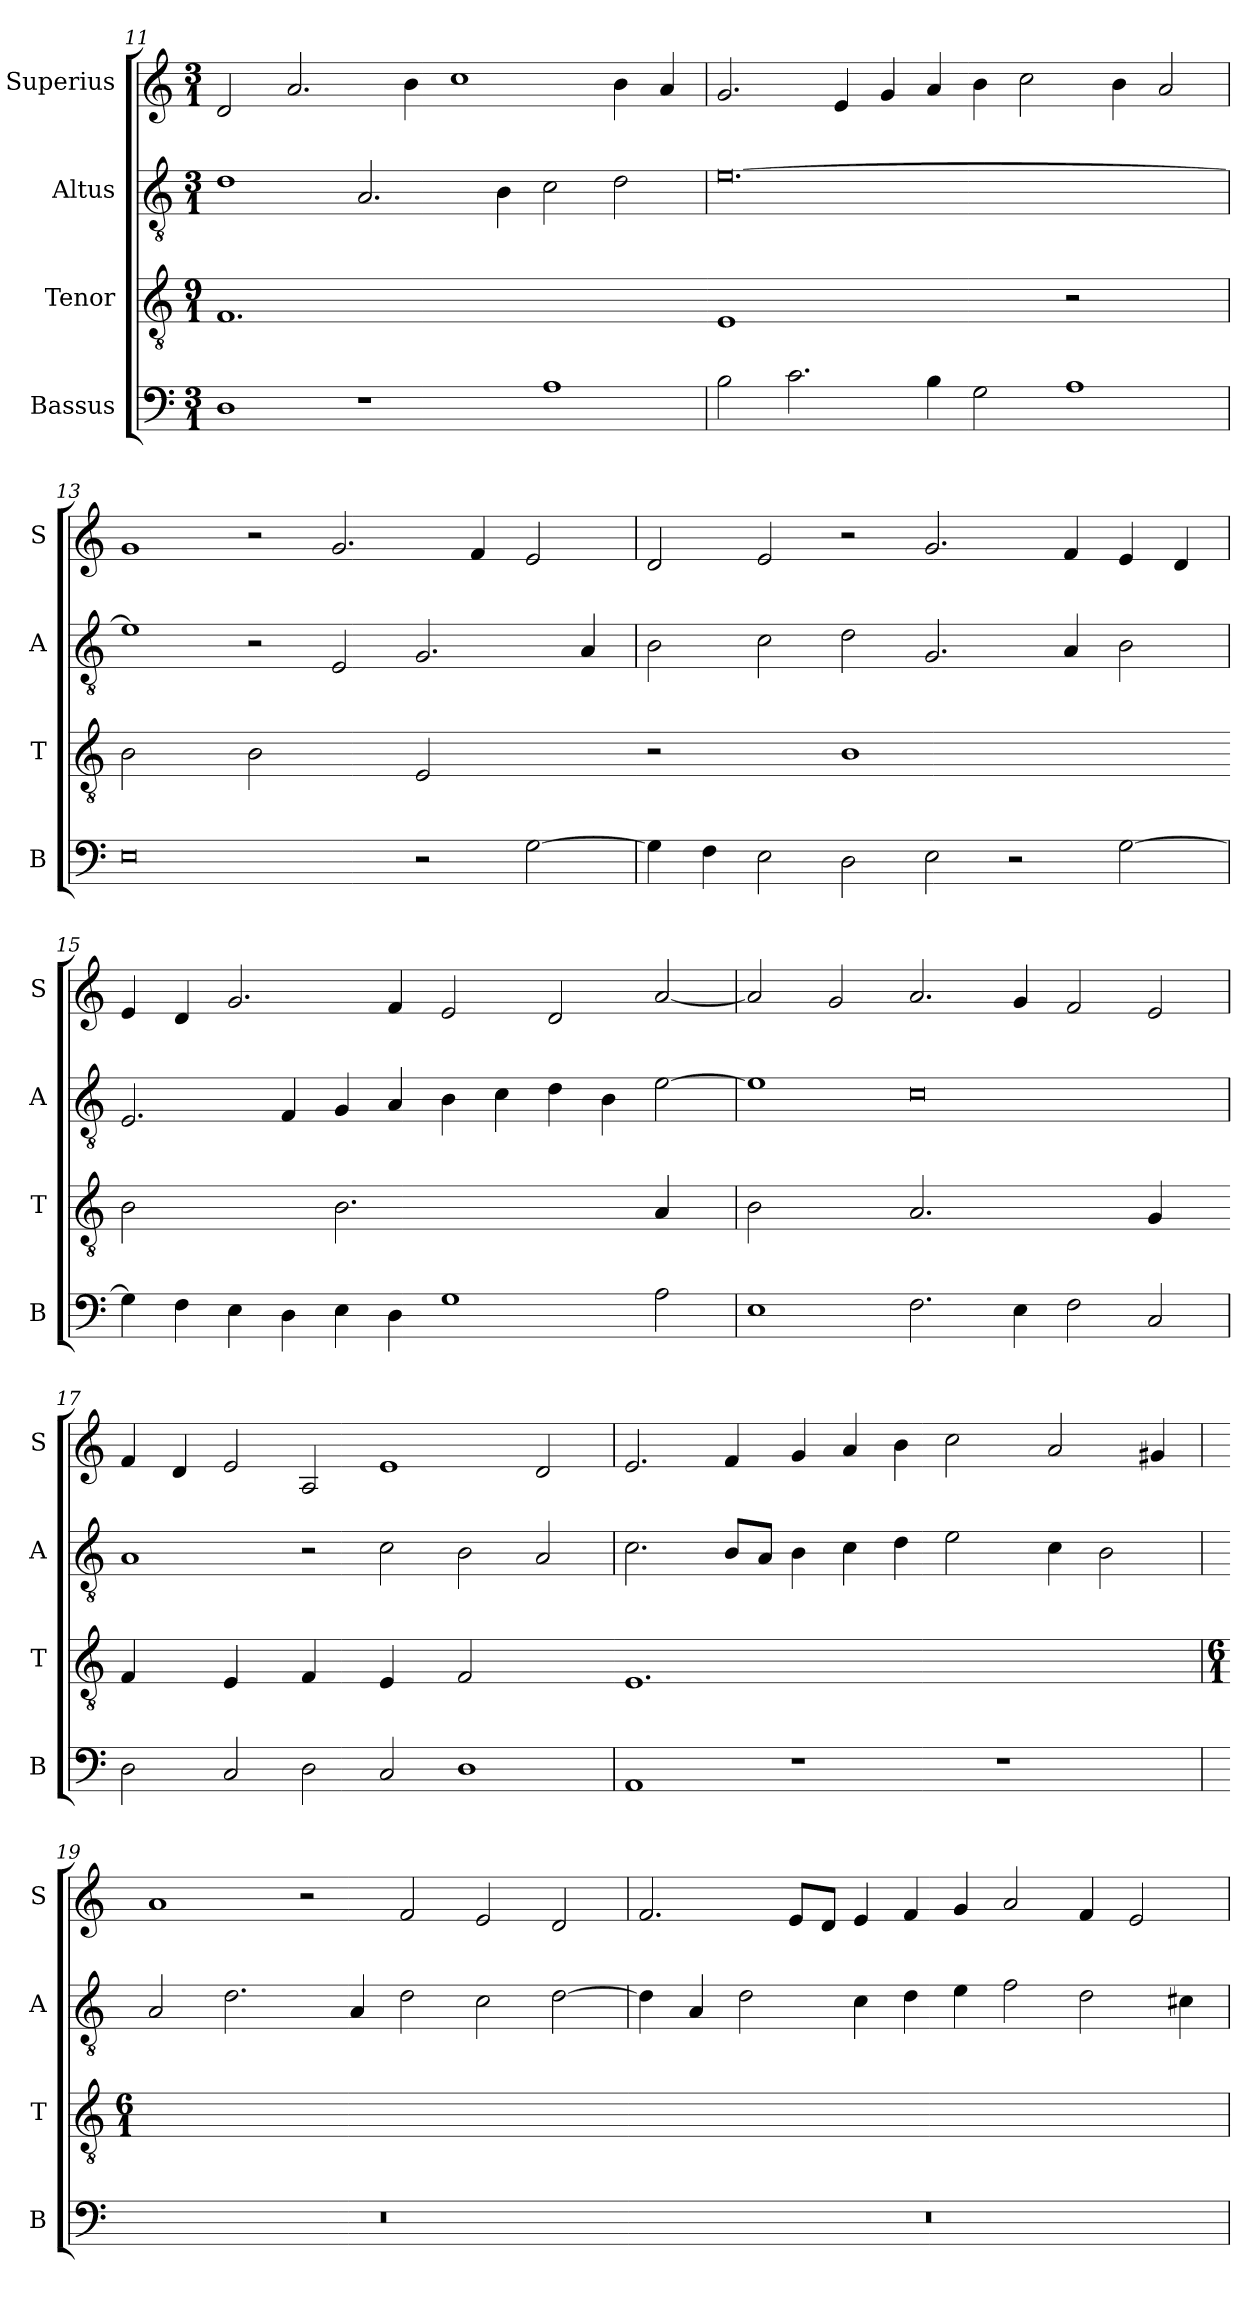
**kern	**kern	**kern	**kern
*part4	*part3	*part2	*part1
*staff4	*staff3	*staff2	*staff1
*I"Bassus	*I"Tenor	*I"Altus	*I"Superius
*I'B	*I'T	*I'A	*I'S
*clefF4	*clefGv2	*clefGv2	*clefG2
*k[]	*k[]	*k[]	*k[]
*M3/1	*M9/1	*M3/1	*M3/1
=11	=11	=11	=11
!	!LO:N:vis=1.	!	!
1D	0.F	1d	2d/
.	.	.	2.a/
1r	.	2.A/	.
.	.	.	4b\
.	.	.	1cc
.	.	4B\	.
1A	.	2c\	.
.	.	2d\	4b\
.	.	.	4a/
=12	=12-	=12	=12
!	!LO:N:vis=1	!	!
2B\	0E	[0.e	2.g/
2.c\	.	.	.
.	.	.	4e/
.	.	.	4g/
4B\	.	.	4a/
2G\	.	.	4b\
.	.	.	2cc\
!	!LO:N:vis=2	!	!
1A	1r	.	.
.	.	.	4b\
.	.	.	2a/
=13	=13	=13	=13
!	!LO:N:vis=2	!	!
0E	1B	1e]	1g
!	!LO:N:vis=2	!	!
.	1B	2r	2r
.	.	2E/	2.g/
!	!LO:N:vis=2	!	!
2r	1E	2.G/	.
.	.	.	4f/
[2G\	.	.	2e/
.	.	4A/	.
=14	=14-	=14	=14
!	!LO:N:vis=2	!	!
4G\]	1r	2B\	2d/
4F\	.	.	.
2E\	.	2c\	2e/
!	!LO:N:vis=1	!	!
2D\	0B	2d\	2r
2E\	.	2.G/	2.g/
2r	.	.	.
.	.	4A/	4f/
[2G\	.	2B\	4e/
.	.	.	4d/
=15	=15-	=15	=15
!	!LO:N:vis=2	!	!
4G\]	1B	2.E/	4e/
4F\	.	.	4d/
4E\	.	.	2.g/
4D\	.	4F/	.
!	!LO:N:vis=2.	!	!
4E\	1.B	4G/	.
4D\	.	4A/	4f/
1G	.	4B\	2e/
.	.	4c\	.
.	.	4d\	2d/
.	.	4B\	.
!	!LO:N:vis=4	!	!
2A\	2A/	[2e\	[2a/
=16	=16	=16	=16
!	!LO:N:vis=2	!	!
1E	1B	1e]	2a/]
.	.	.	2g/
!	!LO:N:vis=2.	!	!
2.F\	1.A	0c	2.a/
4E\	.	.	4g/
2F\	.	.	2f/
!	!LO:N:vis=4	!	!
2C/	2G/	.	2e/
=17	=17-	=17	=17
!	!LO:N:vis=4	!	!
2D\	2F/	1A	4f/
.	.	.	4d/
!	!LO:N:vis=4	!	!
2C/	2E/	.	2e/
!	!LO:N:vis=4	!	!
2D\	2F/	2r	2A/
!	!LO:N:vis=4	!	!
2C/	2E/	2c\	1e
!	!LO:N:vis=2	!	!
1D	1F	2B\	.
.	.	2A/	2d/
=18	=18-	=18	=18
!	!LO:N:vis=1.	!	!
1AA	0.E	2.c\	2.e/
.	.	8B/L	4f/
.	.	8A/J	.
1r	.	4B\	4g/
.	.	4c\	4a/
.	.	4d\	4b\
.	.	2e\	2cc\
1r	.	.	.
.	.	4c\	2a/
.	.	2B\	.
.	.	.	4g#X/
=19	=19	=19	=19
*	*M6/1	*	*
!	!LO:N:vis=1.	!	!
0.r	0.r	2A/	1a
.	.	2.d\	.
.	.	.	2r
.	.	4A/	.
.	.	2d\	2f/
.	.	2c\	2e/
.	.	[2d\	2d/
=20	=20-	=20	=20
!	!LO:N:vis=1.	!	!
0.r	0.r	4d\]	2.f/
.	.	4A/	.
.	.	2d\	.
.	.	.	8e/L
.	.	.	8d/J
.	.	4c\	4e/
.	.	4d\	4f/
.	.	4e\	4g/
.	.	2f\	2a/
.	.	2d\	4f/
.	.	.	2e/
.	.	4c#X\	.
=	=	=	=
*-	*-	*-	*-
